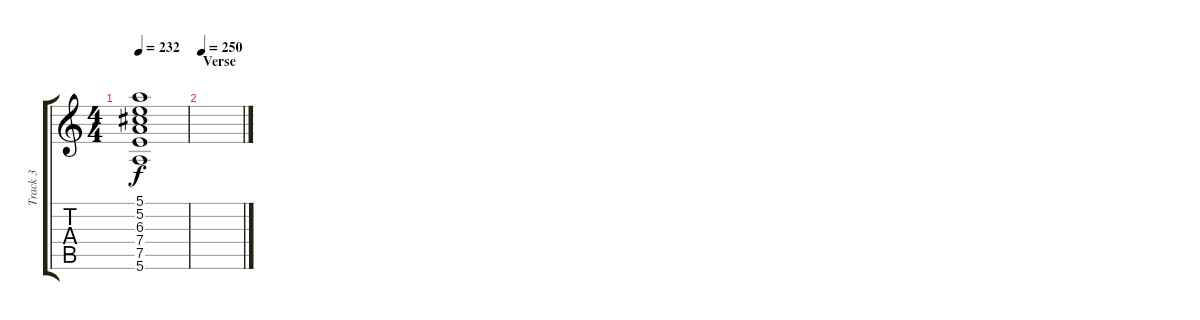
\track ("Track 3" "Track 3") {instrument electricguitarclean}
\staff {score tabs}
\tuning (E4 B3 G3 D3 A2 E2) {hide}
\ts (4 4)
\tempo 232
\clef g2
\ks c
(5.1 5.2 6.3 7.4 7.5 5.6).1{dy f} |
\section ("" "Verse")
\tempo 250
